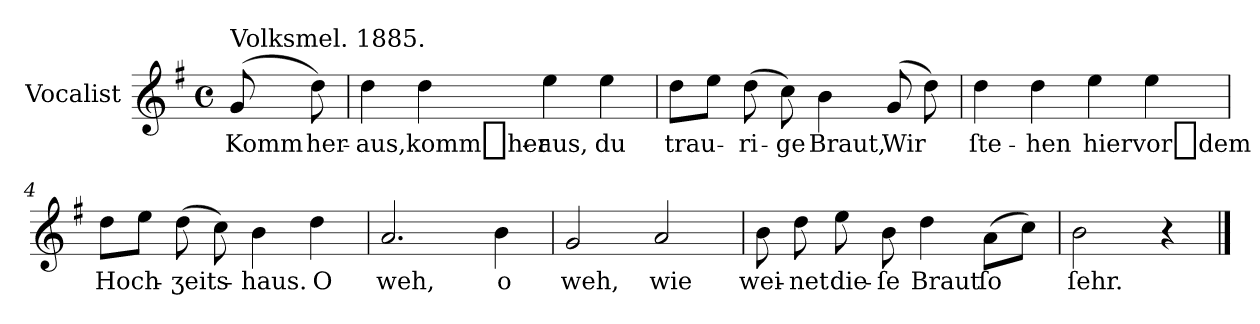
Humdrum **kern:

**kern	**text
*part1	*part1
*staff1	*staff1
*I"Vocalist	*
*k[f#]	*
*G:	*
*M4/4	*
*met(c)	*
=	=
!LO:TX:a:t=Volksmel. 1885.	!
(8g	Komm
8dd)	her-
=1	=1
4dd	-aus,
4dd	komm_her-
4ee	-aus,
4ee	du
=2	=2
8ddL	trau-
8eeJ	.
(8dd	-ri-
8cc)	-ge
4b	Braut,
(8g	Wir
8dd)	.
=3	=3
4dd	ſte-
4dd	-hen
4ee	hier
4ee	vor_dem
=4	=4
8ddL	Hoch-
8eeJ	.
(8dd	-ʒeits-
8cc)	.
4b	-haus.
4dd	O
=5	=5
2.a	weh,
4b	o
=6	=6
2g	weh,
2a	wie
=7	=7
8b	wei-
8dd	-net
8ee	die-
8b	-ſe
4dd	Braut
(8aL	ſo
8ccJ)	.
=8	=8
2b	ſehr.
4r	.
==	==
*-	*-
